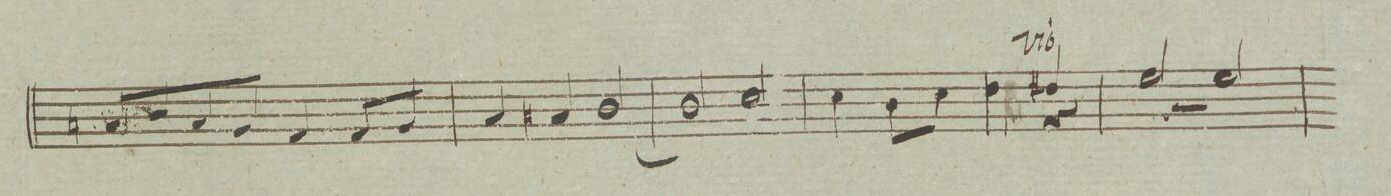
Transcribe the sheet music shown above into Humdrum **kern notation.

**kern	**dynam
*I"Basso	*
*clefF4	*
*k[]	*
*met(c)	*
*M4/4	*
8Cn/L	.
8D/	.
8C/	.
8BB/J	.
4AA/	.
8AA/L	.
8BB/J	.
=71	=71
4C/	.
4C#X/	.
[<2D/	.
=72	=72
2D/]	.
2E/	.
=73	=73
*^	*
4E\	2.ryy	.
8D\L	.	.
8E\J	.	.
4F\	.	.
4F#X/	4r	.
=74	=74	=74
2G/	1rD	.
2G/	.	.
=75	=75	=75
*-	*-	*-
